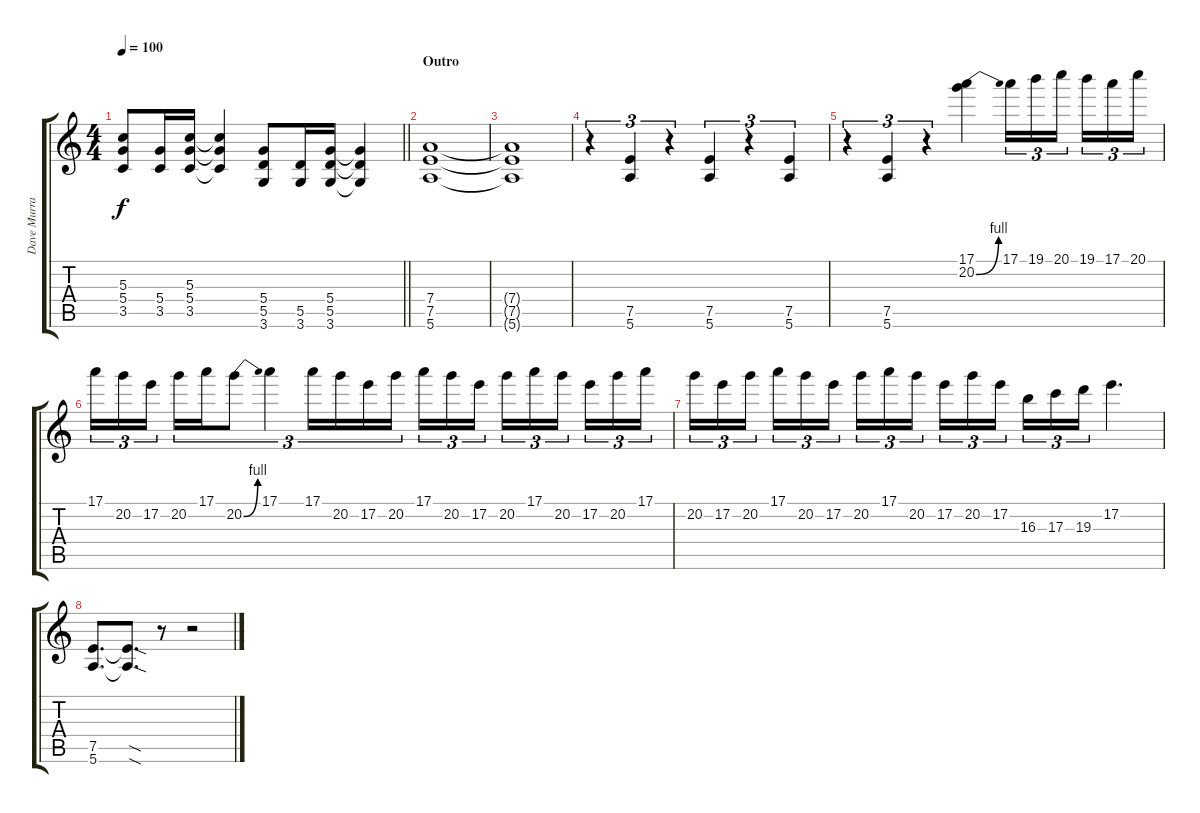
\track ("Dave Murray" "Dave Murra") {instrument distortionguitar}
\staff {score tabs}
\tuning (E4 B3 G3 D3 A2 E2) {hide}
\ts (4 4)
\tempo 100
\clef g2
\barLineRight lightlight
\ks c
(5.3 5.4 3.5).8{dy f} (5.4 3.5).16 (5.3 5.4 3.5).16 (5.3{t} 5.4{t} 3.5{t}).4 (5.4 5.5 3.6).8 (5.5 3.6).16 (5.4 5.5 3.6).16 (5.4{t} 5.5{t} 3.6{t}).4 |
\section ("" "Outro")
(7.4 7.5 5.6).1 |
(7.4{t} 7.5{t} 5.6{t}).1 |
r.4{tu (3 2)} (7.5 5.6).4{tu (3 2)} r.4{tu (3 2)} (7.5 5.6).4{tu (3 2)} r.4{tu (3 2)} (7.5 5.6).4{tu (3 2)} |
r.4{tu (3 2)} (7.5 5.6).4{tu (3 2)} r.4{tu (3 2)} (17.1 20.2{be (bend 0 0 60 4)}).4{volume 16} 17.1.16{tu (3 2)} 19.1.16{tu (3 2)} 20.1.16{tu (3 2) beam splitsecondary} 19.1.16{tu (3 2)} 17.1.16{tu (3 2)} 20.1.16{tu (3 2)} |
17.1.16{tu (3 2)} 20.2.16{tu (3 2)} 17.2.16{tu (3 2) beam splitsecondary} 20.2.16{tu (3 2)} 17.1.16{tu (3 2)} 20.2{be (bend 0 0 60 4)}.8{tu (3 2)} 17.1.4{tu (3 2)} 17.1.16{tu (3 2)} 20.2.16{tu (3 2)} 17.2.16{tu (3 2)} 20.2.16{tu (3 2) beam splitsecondary} 17.1.16{tu (3 2)} 20.2.16{tu (3 2)} 17.2.16{tu (3 2)} 20.2.16{tu (3 2)} 17.1.16{tu (3 2)} 20.2.16{tu (3 2) beam splitsecondary} 17.2.16{tu (3 2)} 20.2.16{tu (3 2)} 17.1.16{tu (3 2)} |
20.2.16{tu (3 2)} 17.2.16{tu (3 2)} 20.2.16{tu (3 2) beam splitsecondary} 17.1.16{tu (3 2)} 20.2.16{tu (3 2)} 17.2.16{tu (3 2)} 20.2.16{tu (3 2)} 17.1.16{tu (3 2)} 20.2.16{tu (3 2) beam splitsecondary} 17.2.16{tu (3 2)} 20.2.16{tu (3 2)} 17.2.16{tu (3 2)} 16.3.16{tu (3 2)} 17.3.16{tu (3 2)} 19.3.16{tu (3 2)} 17.2.4{d} |
(7.5 5.6).8{d volume 11} (7.5{sod t} 5.6{sod t}).8{d} r.8 r.2
